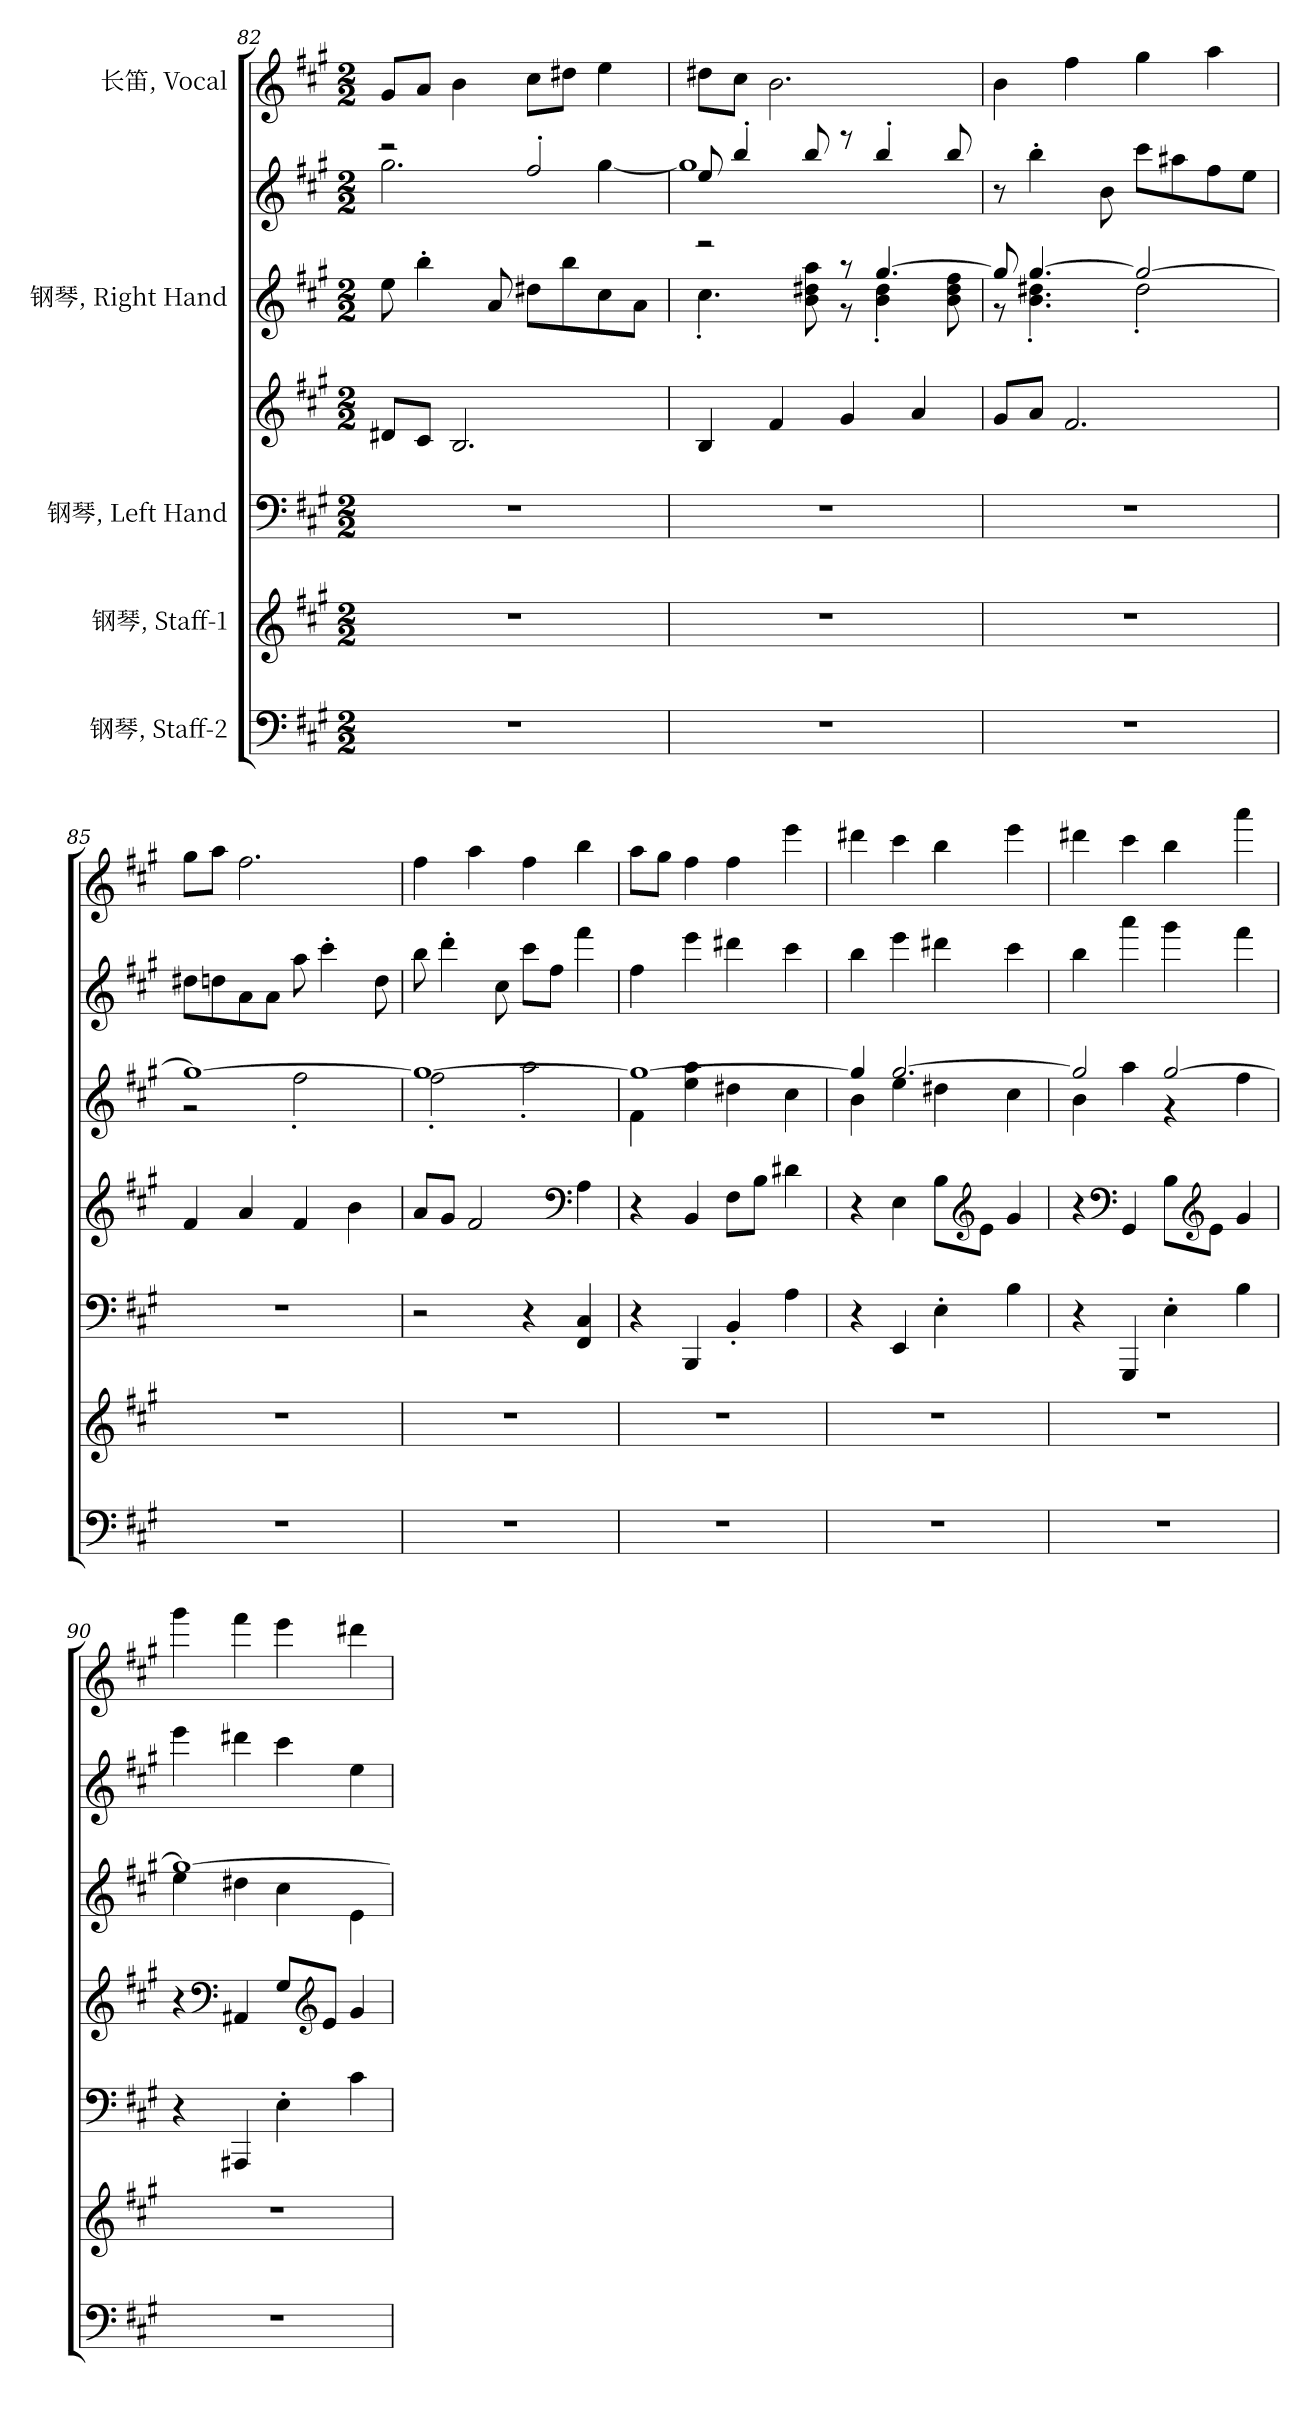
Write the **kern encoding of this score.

**kern	**kern	**kern	**kern	**kern	**kern	**kern
*part5	*part4	*part3	*part3	*part2	*part2	*part1
*staff7	*staff6	*staff5	*staff4	*staff3	*staff2	*staff1
*I"钢琴, Staff-2	*I"钢琴, Staff-1	*I"钢琴, Left Hand	*	*I"钢琴, Right Hand	*	*I"长笛, Vocal
*clefF4	*clefG2	*clefF4	*clefG2	*clefG2	*clefG2	*clefG2
*k[f#c#g#]	*k[f#c#g#]	*k[f#c#g#]	*k[f#c#g#]	*k[f#c#g#]	*k[f#c#g#]	*k[f#c#g#]
*M2/2	*M2/2	*M2/2	*M2/2	*M2/2	*M2/2	*M2/2
=82	=82	=82	=82	=82	=82	=82
*	*	*	*	*	*^	*
1r	1r	1r	8d#X/L	8ee\	2r	2.gg#\	8g#/L
.	.	.	8c#/J	4bb'\	.	.	8a/J
.	.	.	2.B/	.	.	.	4b\
.	.	.	.	8a/	.	.	.
.	.	.	.	8dd#X\L	2ff#'/	.	8cc#\L
.	.	.	.	8bb\	.	.	8dd#X\J
.	.	.	.	8cc#\	.	[4gg#\	4ee\
.	.	.	.	8a\J	.	.	.
!!LO:PB:g=z
=83	=83	=83	=83	=83	=83	=83	=83
*	*	*	*	*^	*	*	*
1r	1r	1r	4B/	2r	4.cc#'\	8ee/	1gg#]	8dd#X\L
.	.	.	.	.	.	4bb'/	.	8cc#\J
.	.	.	4f#/	.	.	.	.	2.b\
.	.	.	.	.	8b\ 8dd#X\ 8aa\	8bb/	.	.
.	.	.	4g#/	8r	8r	8r	.	.
.	.	.	.	[4.gg#/	4b\' 4dd#\'	4bb'/	.	.
.	.	.	4a/	.	.	.	.	.
.	.	.	.	.	8b\ 8dd#\ 8ff#\	8bb/	.	.
*	*	*	*	*	*	*v	*v	*
=84	=84	=84	=84	=84	=84	=84	=84
1r	1r	1r	8g#/L	8gg#/]	8r	8r	4b\
.	.	.	8a/J	[4.gg#/	4.b\' 4.dd#X\'	4bb'\	.
.	.	.	2.f#/	.	.	.	4ff#\
.	.	.	.	.	.	8b\	.
.	.	.	.	2gg#/_	2dd#'\	8ccc#\L	4gg#\
.	.	.	.	.	.	8aa#X\	.
.	.	.	.	.	.	8ff#\	4aa\
.	.	.	.	.	.	8ee\J	.
=85	=85	=85	=85	=85	=85	=85	=85
1r	1r	1r	4f#/	1gg#_	2r	8dd#X\L	8gg#\L
.	.	.	.	.	.	8ddn\	8aa\J
.	.	.	4a/	.	.	8a\	2.ff#\
.	.	.	.	.	.	8a\J	.
.	.	.	4f#/	.	2ff#'\	8aa\	.
.	.	.	.	.	.	4ccc#'\	.
.	.	.	4b\	.	.	.	.
.	.	.	.	.	.	8dd\	.
=86	=86	=86	=86	=86	=86	=86	=86
1r	1r	2r	8a/L	1gg#_	2ff#'\	8bb\	4ff#\
.	.	.	8g#/J	.	.	4ddd'\	.
.	.	.	2f#/	.	.	.	4aa\
.	.	.	.	.	.	8cc#\	.
.	.	4r	.	.	2aa'\	8ccc#\L	4ff#\
.	.	.	.	.	.	8ff#\J	.
*	*	*	*clefF4	*	*	*	*
.	.	4FF#/ 4C#/	4A\	.	.	4fff#\	4bb\
!!LO:PB:g=z
=87	=87	=87	=87	=87	=87	=87	=87
1r	1r	4r	4r	1gg#_	4f#\	4ff#\	8aa\L
.	.	.	.	.	.	.	8gg#\J
.	.	4BBB/	4BB/	.	4ee\ 4aa\	4eee\	4ff#\
.	.	4BB'/	8F#\L	.	4dd#X\	4ddd#X\	4ff#\
.	.	.	8B\J	.	.	.	.
.	.	4A\	4d#X\	.	4cc#\	4ccc#\	4eee\
=88	=88	=88	=88	=88	=88	=88	=88
1r	1r	4r	4r	4gg#/]	4b\	4bb\	4ddd#X\
.	.	4EE/	4E\	[2.gg#/	4ee\	4eee\	4ccc#\
.	.	4E'\	8B\L	.	4dd#X\	4ddd#X\	4bb\
*	*	*	*clefG2	*	*	*	*
.	.	.	8e\J	.	.	.	.
.	.	4B\	4g#/	.	4cc#\	4ccc#\	4eee\
=89	=89	=89	=89	=89	=89	=89	=89
1r	1r	4r	4r	2gg#/]	4b\	4bb\	4ddd#X\
*	*	*	*clefF4	*	*	*	*
.	.	4GGG#/	4GG#/	.	4aa\	4aaa\	4ccc#\
.	.	4E'\	8B\L	[2gg#/	4r	4ggg#\	4bb\
*	*	*	*clefG2	*	*	*	*
.	.	.	8e\J	.	.	.	.
.	.	4B\	4g#/	.	4ff#\	4fff#\	4aaa\
=90	=90	=90	=90	=90	=90	=90	=90
1r	1r	4r	4r	1gg#_	4ee\	4eee\	4ggg#\
*	*	*	*clefF4	*	*	*	*
.	.	4AAA#X/	4AA#X/	.	4dd#X\	4ddd#X\	4fff#\
.	.	4E'\	8G#/L	.	4cc#\	4ccc#\	4eee\
*	*	*	*clefG2	*	*	*	*
.	.	.	8e/J	.	.	.	.
.	.	4c#\	4g#/	.	4e\	4ee\	4ddd#X\
*	*	*	*	*v	*v	*	*
=	=	=	=	=	=	=
*-	*-	*-	*-	*-	*-	*-
